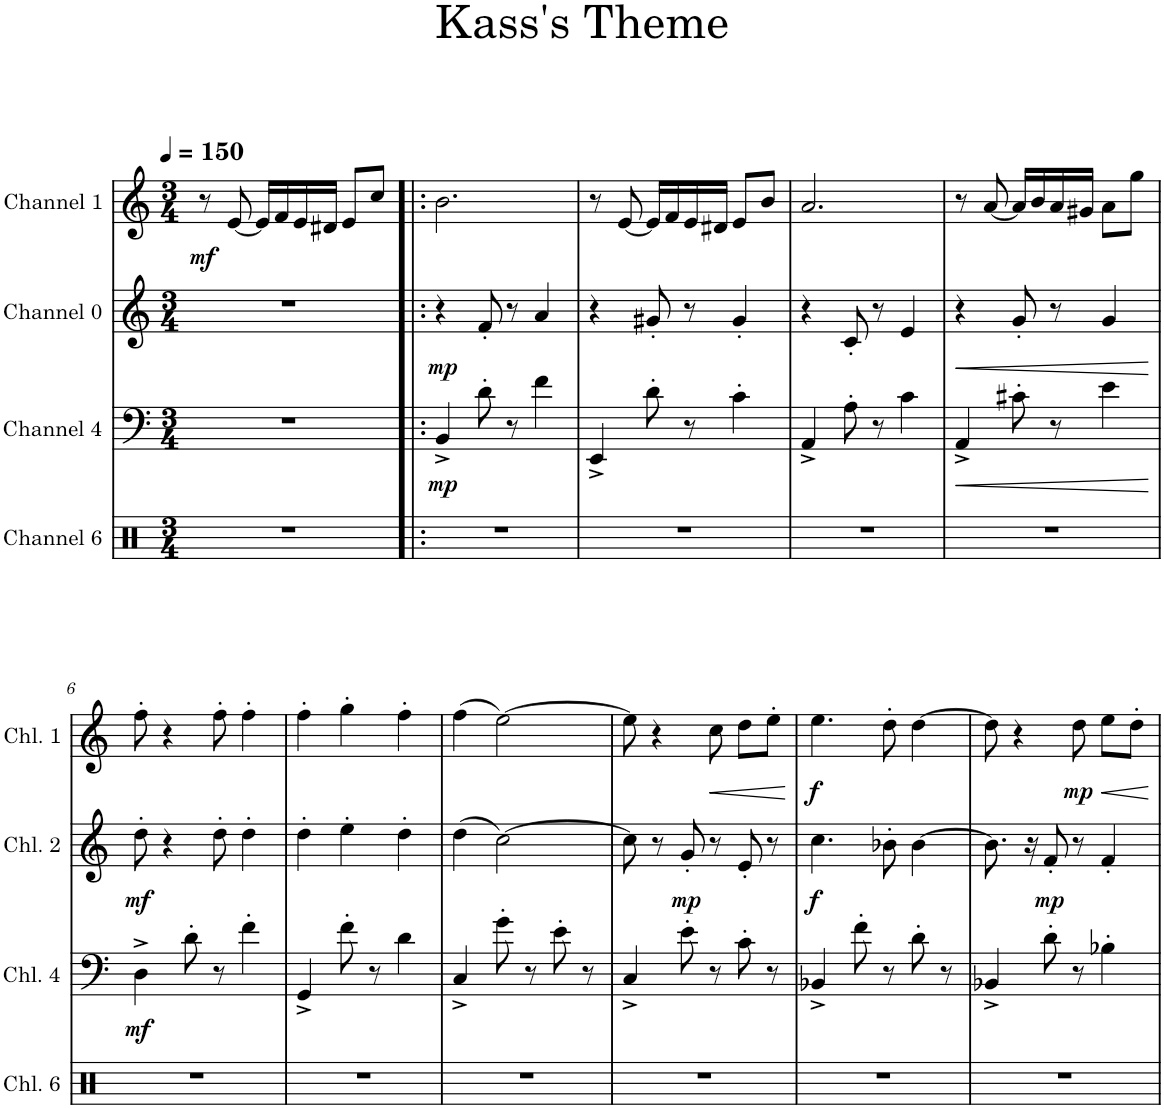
**kern	**kern	**dynam	**kern	**dynam	**kern	**dynam
*part4	*part3	*part3	*part2	*part2	*part1	*part1
*staff4	*staff3	*staff3	*staff2	*staff2	*staff1	*staff1
*I"Channel 6	*I"Channel 4	*	*I"Channel 0	*	*I"Channel 1	*
*I'Chl. 6	*I'Chl. 4	*	*I'Chl. 2	*	*I'Chl. 1	*
*clefX	*clefF4	*	*clefG2	*	*clefG2	*
*k[]	*k[]	*	*k[]	*	*k[]	*
*M3/4	*M3/4	*	*M3/4	*	*M3/4	*
*MM150	*MM150	*	*MM150	*	*MM150	*
=1	=1	=1	=1	=1	=1	=1
!	!	!	!	!	!	!LO:DY:b
2.r	2.r	.	2.r	.	8r	mf
.	.	.	.	.	[8e/	.
.	.	.	.	.	16e/LL]	.
.	.	.	.	.	16f/	.
.	.	.	.	.	16e/	.
.	.	.	.	.	16d#X/JJ	.
.	.	.	.	.	8e/L	.
.	.	.	.	.	8cc/J	.
=2!|:	=2!|:	=2!|:	=2!|:	=2!|:	=2!|:	=2!|:
!	!	!LO:DY:b	!	!LO:DY:b	!	!
2.r	4BB^/	mp	4r	mp	2.b\	.
.	8d'\	.	8f'/	.	.	.
.	8r	.	8r	.	.	.
.	4f\	.	4a/	.	.	.
=3	=3	=3	=3	=3	=3	=3
2.r	4EE^/	.	4r	.	8r	.
.	.	.	.	.	[8e/	.
.	8d'\	.	8g#X'/	.	16e/LL]	.
.	.	.	.	.	16f/	.
.	8r	.	8r	.	16e/	.
.	.	.	.	.	16d#X/JJ	.
.	4c'\	.	4g#'/	.	8e/L	.
.	.	.	.	.	8b/J	.
=4	=4	=4	=4	=4	=4	=4
2.r	4AA^/	.	4r	.	2.a/	.
.	8A'\	.	8c'/	.	.	.
.	8r	.	8r	.	.	.
.	4c\	.	4e/	.	.	.
=5	=5	=5	=5	=5	=5	=5
!	!	!LO:HP:b	!	!LO:HP:b	!	!
2.r	4AA^/	<	4r	<	8r	.
.	.	.	.	.	[8a/	.
.	8c#X'\	.	8g'/	.	16a/LL]	.
.	.	.	.	.	16b/	.
.	8r	.	8r	.	16a/	.
.	.	.	.	.	16g#X/JJ	.
.	4e\	.	4g/	.	8a\L	.
.	.	.	.	.	8gg\J	.
.	.	[	.	[	.	.
!!LO:LB:g=z
=6	=6	=6	=6	=6	=6	=6
!	!	!LO:DY:b	!	!LO:DY:b	!	!
2.r	4D^\	mf	8dd'\	mf	8ff'\	.
.	.	.	4r	.	4r	.
.	8d'\	.	.	.	.	.
.	8r	.	8dd'\	.	8ff'\	.
.	4f'\	.	4dd'\	.	4ff'\	.
=7	=7	=7	=7	=7	=7	=7
2.r	4GG^/	.	4dd'\	.	4ff'\	.
.	8f'\	.	4ee'\	.	4gg'\	.
.	8r	.	.	.	.	.
.	4d\	.	4dd'\	.	4ff'\	.
=8	=8	=8	=8	=8	=8	=8
2.r	4C^/	.	(4dd\	.	(4ff\	.
.	8g'\	.	[2cc\)	.	[2ee\)	.
.	8r	.	.	.	.	.
.	8e'\	.	.	.	.	.
.	8r	.	.	.	.	.
=9	=9	=9	=9	=9	=9	=9
2.r	4C^/	.	8cc\]	.	8ee\]	.
.	.	.	8r	.	4r	.
!	!	!	!	!LO:DY:b	!	!
.	8e'\	.	8g'/	mp	.	.
!	!	!	!	!	!	!LO:HP:b
.	8r	.	8r	.	8cc\	<
.	8c'\	.	8e'/	.	8dd\L	.
.	8r	.	8r	.	8ee'\J	.
.	.	.	.	.	.	[
=10	=10	=10	=10	=10	=10	=10
!	!	!	!	!LO:DY:b	!	!LO:DY:b
2.r	4BB-X^/	.	4.cc\	f	4.ee\	f
.	8f'\	.	.	.	.	.
.	8r	.	8b-X'\	.	8dd'\	.
.	8d'\	.	[4b-\	.	[4dd\	.
.	8r	.	.	.	.	.
=11	=11	=11	=11	=11	=11	=11
2.r	4BB-X^/	.	8.b-\]	.	8dd\]	.
.	.	.	.	.	4r	.
.	.	.	16r	.	.	.
!	!	!	!	!LO:DY:b	!	!
.	8d'\	.	8f'/	mp	.	.
!	!	!	!	!	!	!LO:DY:b
.	8r	.	8r	.	8dd\	mp
!	!	!	!	!	!	!LO:HP:b
.	4B-X'\	.	4f'/	.	8ee\L	<
.	.	.	.	.	8dd'\J	.
.	.	.	.	.	.	[
=	=	=	=	=	=	=
*-	*-	*-	*-	*-	*-	*-
